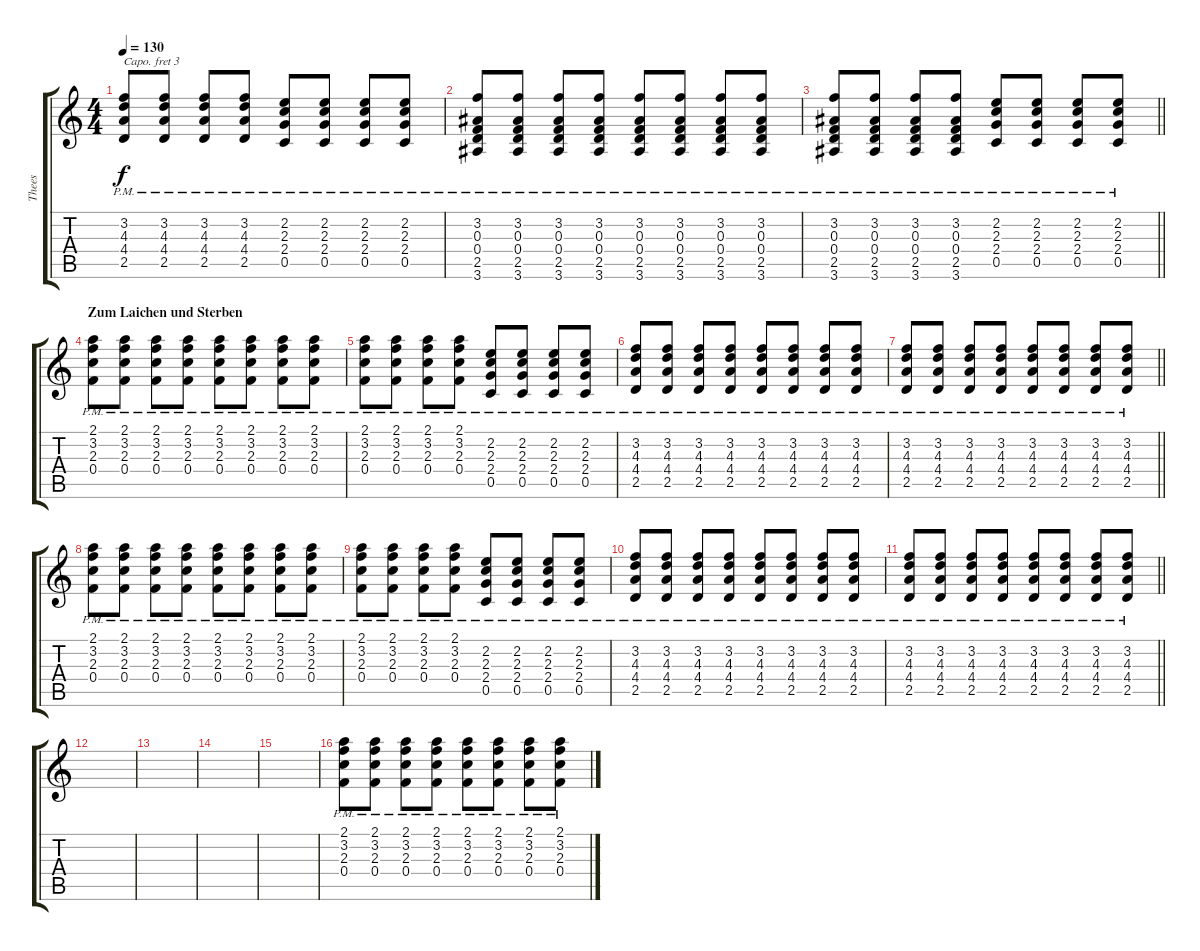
\track ("Thees" "Thees") {instrument acousticguitarsteel}
\staff {score tabs}
\capo 3
\tuning (E4 B3 G3 D3 A2 E2) {hide}
\ts (4 4)
\tempo 130
\clef g2
\ks c
(3.2{pm} 4.3{pm} 4.4{pm} 2.5{pm}).8{dy f} (3.2{pm} 4.3{pm} 4.4{pm} 2.5{pm}).8 (3.2{pm} 4.3{pm} 4.4{pm} 2.5{pm}).8 (3.2{pm} 4.3{pm} 4.4{pm} 2.5{pm}).8 (2.2{pm} 2.3{pm} 2.4{pm} 0.5{pm}).8 (2.2{pm} 2.3{pm} 2.4{pm} 0.5{pm}).8 (2.2{pm} 2.3{pm} 2.4{pm} 0.5{pm}).8 (2.2{pm} 2.3{pm} 2.4{pm} 0.5{pm}).8 |
(3.2{pm} 0.3{pm} 0.4{pm} 2.5{pm} 3.6{pm}).8 (3.2{pm} 0.3{pm} 0.4{pm} 2.5{pm} 3.6{pm}).8 (3.2{pm} 0.3{pm} 0.4{pm} 2.5{pm} 3.6{pm}).8 (3.2{pm} 0.3{pm} 0.4{pm} 2.5{pm} 3.6{pm}).8 (3.2{pm} 0.3{pm} 0.4{pm} 2.5{pm} 3.6{pm}).8 (3.2{pm} 0.3{pm} 0.4{pm} 2.5{pm} 3.6{pm}).8 (3.2{pm} 0.3{pm} 0.4{pm} 2.5{pm} 3.6{pm}).8 (3.2{pm} 0.3{pm} 0.4{pm} 2.5{pm} 3.6{pm}).8 |
\barLineRight lightlight
(3.2{pm} 0.3{pm} 0.4{pm} 2.5{pm} 3.6{pm}).8 (3.2{pm} 0.3{pm} 0.4{pm} 2.5{pm} 3.6{pm}).8 (3.2{pm} 0.3{pm} 0.4{pm} 2.5{pm} 3.6{pm}).8 (3.2{pm} 0.3{pm} 0.4{pm} 2.5{pm} 3.6{pm}).8 (2.2{pm} 2.3{pm} 2.4{pm} 0.5{pm}).8 (2.2{pm} 2.3{pm} 2.4{pm} 0.5{pm}).8 (2.2{pm} 2.3{pm} 2.4{pm} 0.5{pm}).8 (2.2{pm} 2.3{pm} 2.4{pm} 0.5{pm}).8 |
\section ("" "Zum Laichen und Sterben")
(2.1{pm} 3.2{pm} 2.3{pm} 0.4{pm}).8 (2.1{pm} 3.2{pm} 2.3{pm} 0.4{pm}).8 (2.1{pm} 3.2{pm} 2.3{pm} 0.4{pm}).8 (2.1{pm} 3.2{pm} 2.3{pm} 0.4{pm}).8 (2.1{pm} 3.2{pm} 2.3{pm} 0.4{pm}).8 (2.1{pm} 3.2{pm} 2.3{pm} 0.4{pm}).8 (2.1{pm} 3.2{pm} 2.3{pm} 0.4{pm}).8 (2.1{pm} 3.2{pm} 2.3{pm} 0.4{pm}).8 |
(2.1{pm} 3.2{pm} 2.3{pm} 0.4{pm}).8 (2.1{pm} 3.2{pm} 2.3{pm} 0.4{pm}).8 (2.1{pm} 3.2{pm} 2.3{pm} 0.4{pm}).8 (2.1{pm} 3.2{pm} 2.3{pm} 0.4{pm}).8 (2.2{pm} 2.3{pm} 2.4{pm} 0.5{pm}).8 (2.2{pm} 2.3{pm} 2.4{pm} 0.5{pm}).8 (2.2{pm} 2.3{pm} 2.4{pm} 0.5{pm}).8 (2.2{pm} 2.3{pm} 2.4{pm} 0.5{pm}).8 |
(3.2{pm} 4.3{pm} 4.4{pm} 2.5{pm}).8 (3.2{pm} 4.3{pm} 4.4{pm} 2.5{pm}).8 (3.2{pm} 4.3{pm} 4.4{pm} 2.5{pm}).8 (3.2{pm} 4.3{pm} 4.4{pm} 2.5{pm}).8 (3.2{pm} 4.3{pm} 4.4{pm} 2.5{pm}).8 (3.2{pm} 4.3{pm} 4.4{pm} 2.5{pm}).8 (3.2{pm} 4.3{pm} 4.4{pm} 2.5{pm}).8 (3.2{pm} 4.3{pm} 4.4{pm} 2.5{pm}).8 |
\barLineRight lightlight
(3.2{pm} 4.3{pm} 4.4{pm} 2.5{pm}).8 (3.2{pm} 4.3{pm} 4.4{pm} 2.5{pm}).8 (3.2{pm} 4.3{pm} 4.4{pm} 2.5{pm}).8 (3.2{pm} 4.3{pm} 4.4{pm} 2.5{pm}).8 (3.2{pm} 4.3{pm} 4.4{pm} 2.5{pm}).8 (3.2{pm} 4.3{pm} 4.4{pm} 2.5{pm}).8 (3.2{pm} 4.3{pm} 4.4{pm} 2.5{pm}).8 (3.2{pm} 4.3{pm} 4.4{pm} 2.5{pm}).8 |
(2.1{pm} 3.2{pm} 2.3{pm} 0.4{pm}).8 (2.1{pm} 3.2{pm} 2.3{pm} 0.4{pm}).8 (2.1{pm} 3.2{pm} 2.3{pm} 0.4{pm}).8 (2.1{pm} 3.2{pm} 2.3{pm} 0.4{pm}).8 (2.1{pm} 3.2{pm} 2.3{pm} 0.4{pm}).8 (2.1{pm} 3.2{pm} 2.3{pm} 0.4{pm}).8 (2.1{pm} 3.2{pm} 2.3{pm} 0.4{pm}).8 (2.1{pm} 3.2{pm} 2.3{pm} 0.4{pm}).8 |
(2.1{pm} 3.2{pm} 2.3{pm} 0.4{pm}).8 (2.1{pm} 3.2{pm} 2.3{pm} 0.4{pm}).8 (2.1{pm} 3.2{pm} 2.3{pm} 0.4{pm}).8 (2.1{pm} 3.2{pm} 2.3{pm} 0.4{pm}).8 (2.2{pm} 2.3{pm} 2.4{pm} 0.5{pm}).8 (2.2{pm} 2.3{pm} 2.4{pm} 0.5{pm}).8 (2.2{pm} 2.3{pm} 2.4{pm} 0.5{pm}).8 (2.2{pm} 2.3{pm} 2.4{pm} 0.5{pm}).8 |
(3.2{pm} 4.3{pm} 4.4{pm} 2.5{pm}).8 (3.2{pm} 4.3{pm} 4.4{pm} 2.5{pm}).8 (3.2{pm} 4.3{pm} 4.4{pm} 2.5{pm}).8 (3.2{pm} 4.3{pm} 4.4{pm} 2.5{pm}).8 (3.2{pm} 4.3{pm} 4.4{pm} 2.5{pm}).8 (3.2{pm} 4.3{pm} 4.4{pm} 2.5{pm}).8 (3.2{pm} 4.3{pm} 4.4{pm} 2.5{pm}).8 (3.2{pm} 4.3{pm} 4.4{pm} 2.5{pm}).8 |
\barLineRight lightlight
(3.2{pm} 4.3{pm} 4.4{pm} 2.5{pm}).8 (3.2{pm} 4.3{pm} 4.4{pm} 2.5{pm}).8 (3.2{pm} 4.3{pm} 4.4{pm} 2.5{pm}).8 (3.2{pm} 4.3{pm} 4.4{pm} 2.5{pm}).8 (3.2{pm} 4.3{pm} 4.4{pm} 2.5{pm}).8 (3.2{pm} 4.3{pm} 4.4{pm} 2.5{pm}).8 (3.2{pm} 4.3{pm} 4.4{pm} 2.5{pm}).8 (3.2{pm} 4.3{pm} 4.4{pm} 2.5{pm}).8 |
|
|
|
|
(2.1{pm} 3.2{pm} 2.3{pm} 0.4{pm}).8 (2.1{pm} 3.2{pm} 2.3{pm} 0.4{pm}).8 (2.1{pm} 3.2{pm} 2.3{pm} 0.4{pm}).8 (2.1{pm} 3.2{pm} 2.3{pm} 0.4{pm}).8 (2.1{pm} 3.2{pm} 2.3{pm} 0.4{pm}).8 (2.1{pm} 3.2{pm} 2.3{pm} 0.4{pm}).8 (2.1{pm} 3.2{pm} 2.3{pm} 0.4{pm}).8 (2.1{pm} 3.2{pm} 2.3{pm} 0.4{pm}).8
